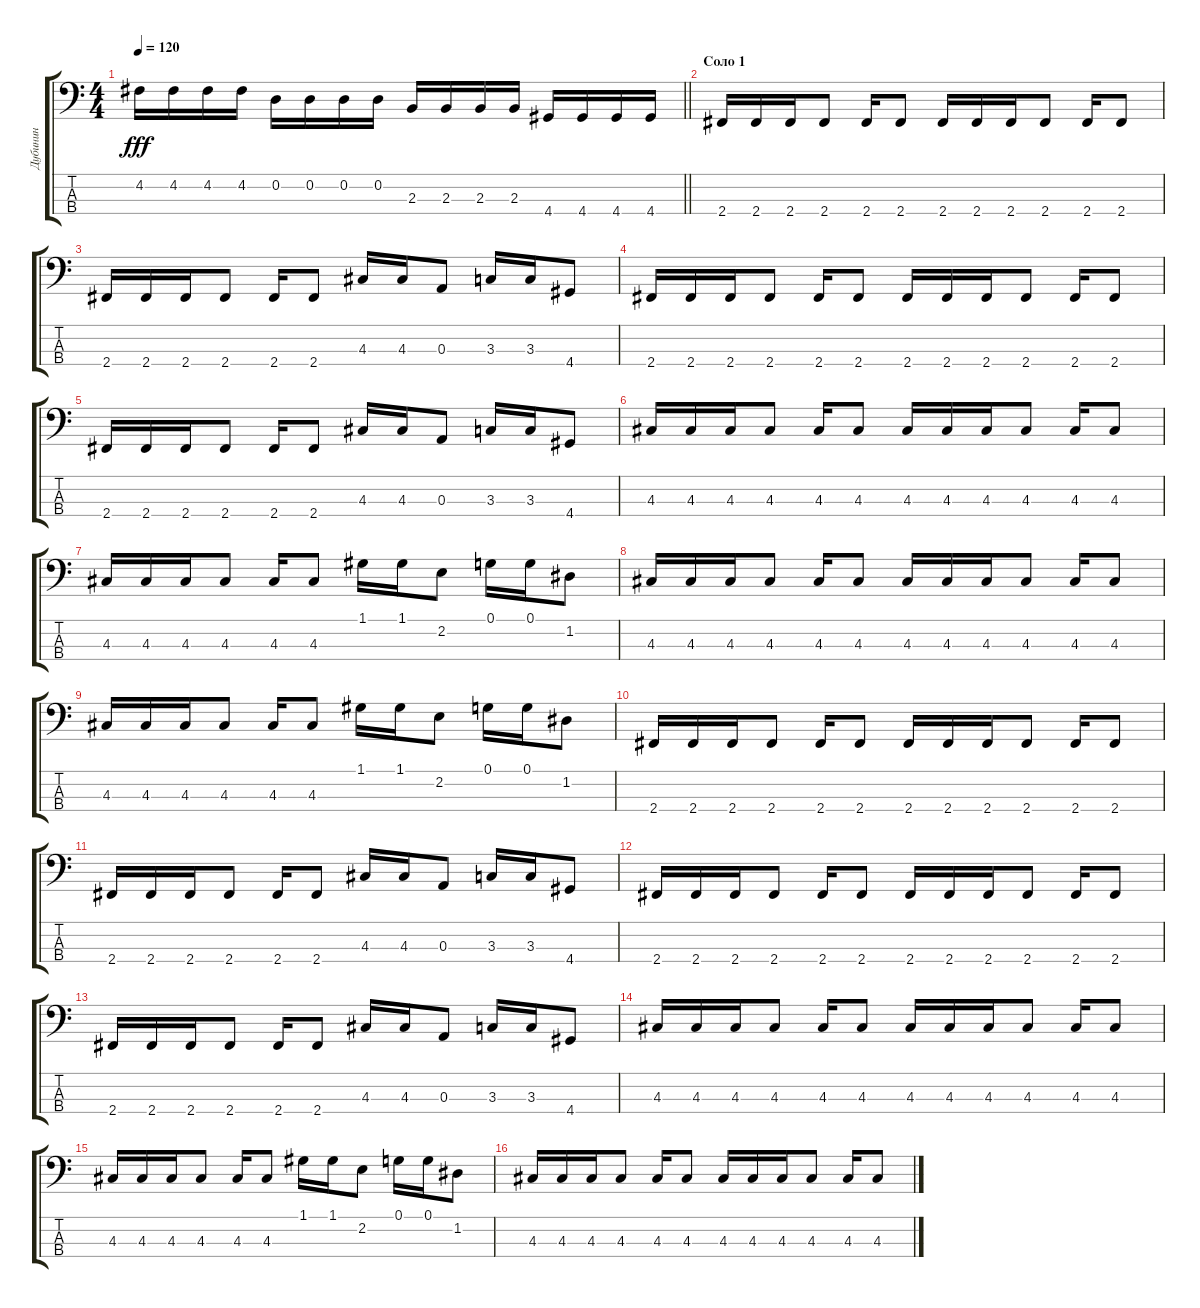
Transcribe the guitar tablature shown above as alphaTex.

\track ("Дубинин" "Дубинин") {instrument electricbassfinger}
\staff {score tabs}
\tuning (G2 D2 A1 E1) {hide}
\ts (4 4)
\tempo 120
\clef f4
\barLineRight lightlight
\ks c
4.2.16{dy fff} 4.2.16 4.2.16 4.2.16 0.2.16 0.2.16 0.2.16 0.2.16 2.3.16 2.3.16 2.3.16 2.3.16 4.4.16 4.4.16 4.4.16 4.4.16 |
\section ("" "Соло 1")
2.4.16 2.4.16 2.4.16 2.4.8 2.4.16 2.4.8 2.4.16 2.4.16 2.4.16 2.4.8 2.4.16 2.4.8 |
2.4.16 2.4.16 2.4.16 2.4.8 2.4.16 2.4.8 4.3.16 4.3.16 0.3.8 3.3.16 3.3.16 4.4.8 |
2.4.16 2.4.16 2.4.16 2.4.8 2.4.16 2.4.8 2.4.16 2.4.16 2.4.16 2.4.8 2.4.16 2.4.8 |
2.4.16 2.4.16 2.4.16 2.4.8 2.4.16 2.4.8 4.3.16 4.3.16 0.3.8 3.3.16 3.3.16 4.4.8 |
4.3.16 4.3.16 4.3.16 4.3.8 4.3.16 4.3.8 4.3.16 4.3.16 4.3.16 4.3.8 4.3.16 4.3.8 |
4.3.16 4.3.16 4.3.16 4.3.8 4.3.16 4.3.8 1.1.16 1.1.16 2.2.8 0.1.16 0.1.16 1.2.8 |
4.3.16 4.3.16 4.3.16 4.3.8 4.3.16 4.3.8 4.3.16 4.3.16 4.3.16 4.3.8 4.3.16 4.3.8 |
4.3.16 4.3.16 4.3.16 4.3.8 4.3.16 4.3.8 1.1.16 1.1.16 2.2.8 0.1.16 0.1.16 1.2.8 |
2.4.16 2.4.16 2.4.16 2.4.8 2.4.16 2.4.8 2.4.16 2.4.16 2.4.16 2.4.8 2.4.16 2.4.8 |
2.4.16 2.4.16 2.4.16 2.4.8 2.4.16 2.4.8 4.3.16 4.3.16 0.3.8 3.3.16 3.3.16 4.4.8 |
2.4.16 2.4.16 2.4.16 2.4.8 2.4.16 2.4.8 2.4.16 2.4.16 2.4.16 2.4.8 2.4.16 2.4.8 |
2.4.16 2.4.16 2.4.16 2.4.8 2.4.16 2.4.8 4.3.16 4.3.16 0.3.8 3.3.16 3.3.16 4.4.8 |
4.3.16 4.3.16 4.3.16 4.3.8 4.3.16 4.3.8 4.3.16 4.3.16 4.3.16 4.3.8 4.3.16 4.3.8 |
4.3.16 4.3.16 4.3.16 4.3.8 4.3.16 4.3.8 1.1.16 1.1.16 2.2.8 0.1.16 0.1.16 1.2.8 |
4.3.16 4.3.16 4.3.16 4.3.8 4.3.16 4.3.8 4.3.16 4.3.16 4.3.16 4.3.8 4.3.16 4.3.8
